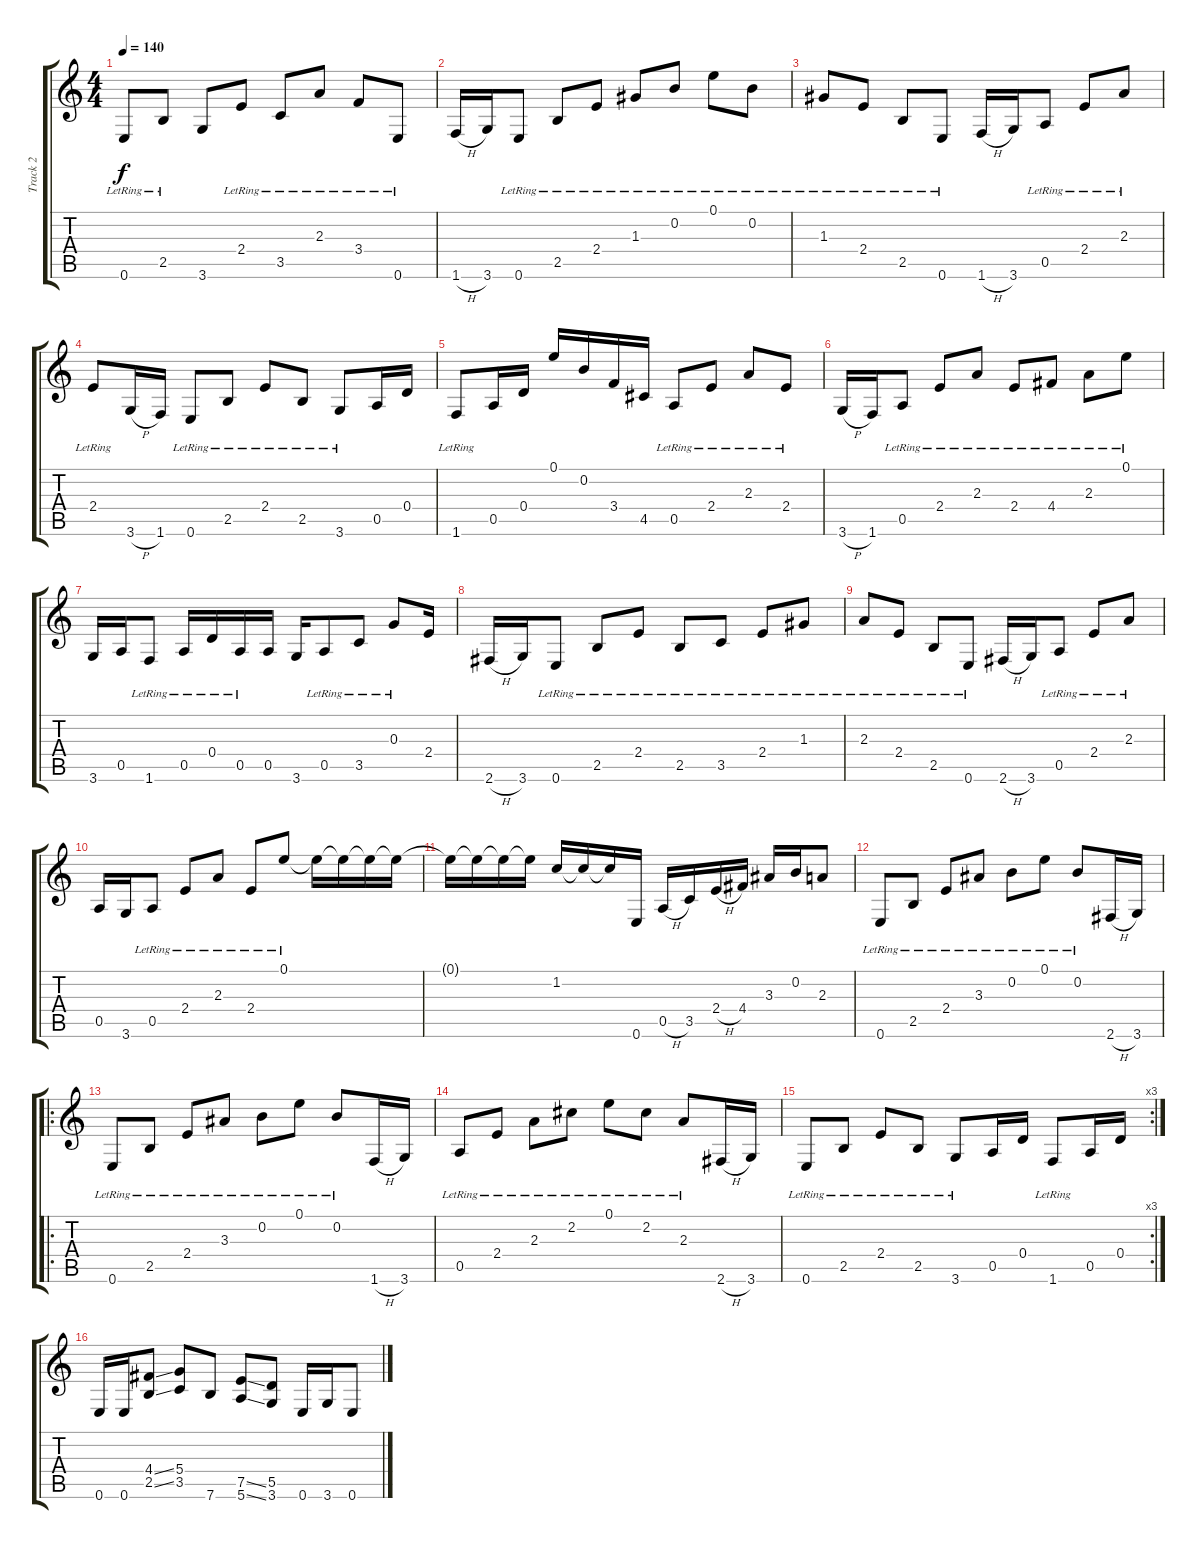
\track ("Track 2" "Track 2") {instrument acousticguitarsteel}
\staff {score tabs}
\tuning (E4 B3 G3 D3 A2 E2) {hide}
\ts (4 4)
\tempo 140
\clef g2
\ks c
0.6{lr}.8{dy f instrument acousticguitarsteel} 2.5{lr}.8 3.6.8 2.4{lr}.8 3.5{lr}.8 2.3{lr}.8 3.4{lr}.8 0.6{lr}.8 |
1.6{h}.16 3.6.16 0.6{lr}.8 2.5{lr}.8 2.4{lr}.8 1.3{lr}.8 0.2{lr}.8 0.1{lr}.8 0.2{lr}.8 |
1.3{lr}.8 2.4{lr}.8 2.5{lr}.8 0.6{lr}.8 1.6{h}.16 3.6.16 0.5{lr}.8 2.4{lr}.8 2.3{lr}.8 |
2.4{lr}.8 3.6{h}.16 1.6.16 0.6{lr}.8 2.5{lr}.8 2.4{lr}.8 2.5{lr}.8 3.6{lr}.8 0.5.16 0.4.16 |
1.6{lr}.8 0.5.16 0.4.16 0.1.16 0.2.16 3.4.16 4.5.16 0.5{lr}.8 2.4{lr}.8 2.3{lr}.8 2.4{lr}.8 |
3.6{h}.16 1.6.16 0.5{lr}.8 2.4{lr}.8 2.3{lr}.8 2.4{lr}.8 4.4{lr}.8 2.3{lr}.8 0.1{lr}.8 |
3.6.16 0.5.16 1.6{lr}.8 0.5{lr}.16 0.4{lr}.16 0.5{lr}.16 0.5.16 3.6.16 0.5{lr}.8 3.5{lr}.8 0.3{lr}.8 2.4.16 |
2.6{h}.16 3.6.16 0.6{lr}.8 2.5{lr}.8 2.4{lr}.8 2.5{lr}.8 3.5{lr}.8 2.4{lr}.8 1.3{lr}.8 |
2.3{lr}.8 2.4{lr}.8 2.5{lr}.8 0.6{lr}.8 2.6{h}.16 3.6.16 0.5{lr}.8 2.4{lr}.8 2.3{lr}.8 |
0.5.16 3.6.16 0.5{lr}.8 2.4{lr}.8 2.3{lr}.8 2.4{lr}.8 0.1{lr}.8 0.1{t}.16 0.1{t}.16 0.1{t}.16 0.1{t}.16 |
0.1{t}.16 0.1{t}.16 0.1{t}.16 0.1{t}.16 1.2.16 1.2{t}.16 1.2{t}.16 0.6.16 0.5{h}.16 3.5.16 2.4{h}.16 4.4.16 3.3.16 0.2.16 2.3.8 |
0.6{lr}.8 2.5{lr}.8 2.4{lr}.8 3.3{lr}.8 0.2{lr}.8 0.1{lr}.8 0.2{lr}.8 2.6{h}.16 3.6.16 |
\ro
0.6{lr}.8 2.5{lr}.8 2.4{lr}.8 3.3{lr}.8 0.2{lr}.8 0.1{lr}.8 0.2{lr}.8 1.6{h}.16 3.6.16 |
0.5{lr}.8 2.4{lr}.8 2.3{lr}.8 2.2{lr}.8 0.1{lr}.8 2.2{lr}.8 2.3{lr}.8 2.6{h}.16 3.6.16 |
\rc 3
0.6{lr}.8 2.5{lr}.8 2.4{lr}.8 2.5{lr}.8 3.6{lr}.8 0.5.16 0.4.16 1.6{lr}.8 0.5.16 0.4.16 |
0.6.16{instrument distortionguitar} 0.6.16 (4.4{ss} 2.5{ss}).8 (5.4 3.5).8 7.6.8 (7.5{ss} 5.6{ss}).8 (5.5 3.6).8 0.6.16 3.6.16 0.6.8
